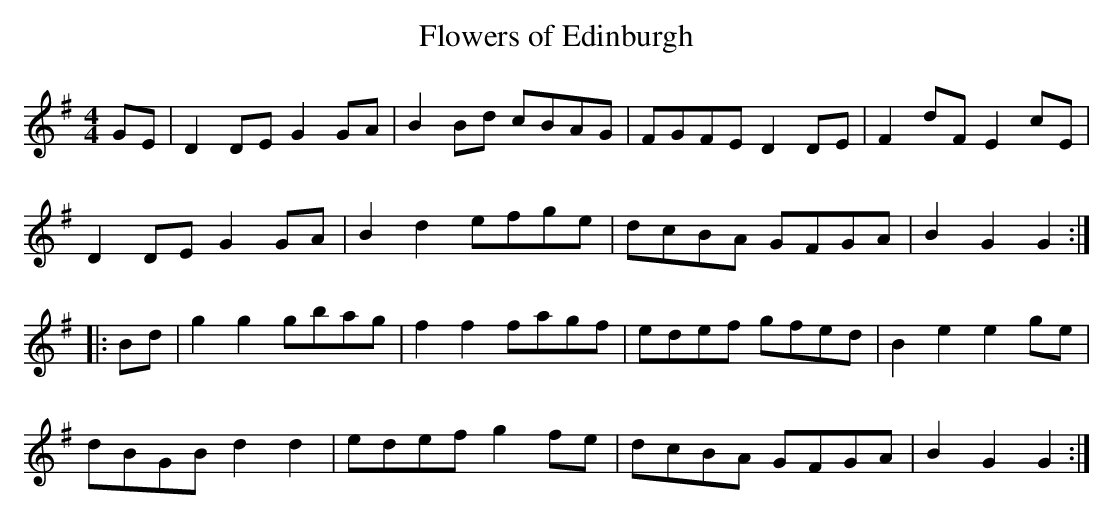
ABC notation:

X:1
T:Flowers of Edinburgh
M:4/4
K:G major
GE|D2DE G2GA|B2Bd cBAG|FGFE D2DE|F2dF E2cE|
D2DE G2GA|B2d2 efge|dcBA GFGA|B2G2 G2::
Bd|g2g2 gbag|f2f2 fagf|edef gfed|B2e2 e2ge|
dBGB d2d2|edef g2fe|dcBA GFGA|B2G2 G2:|
